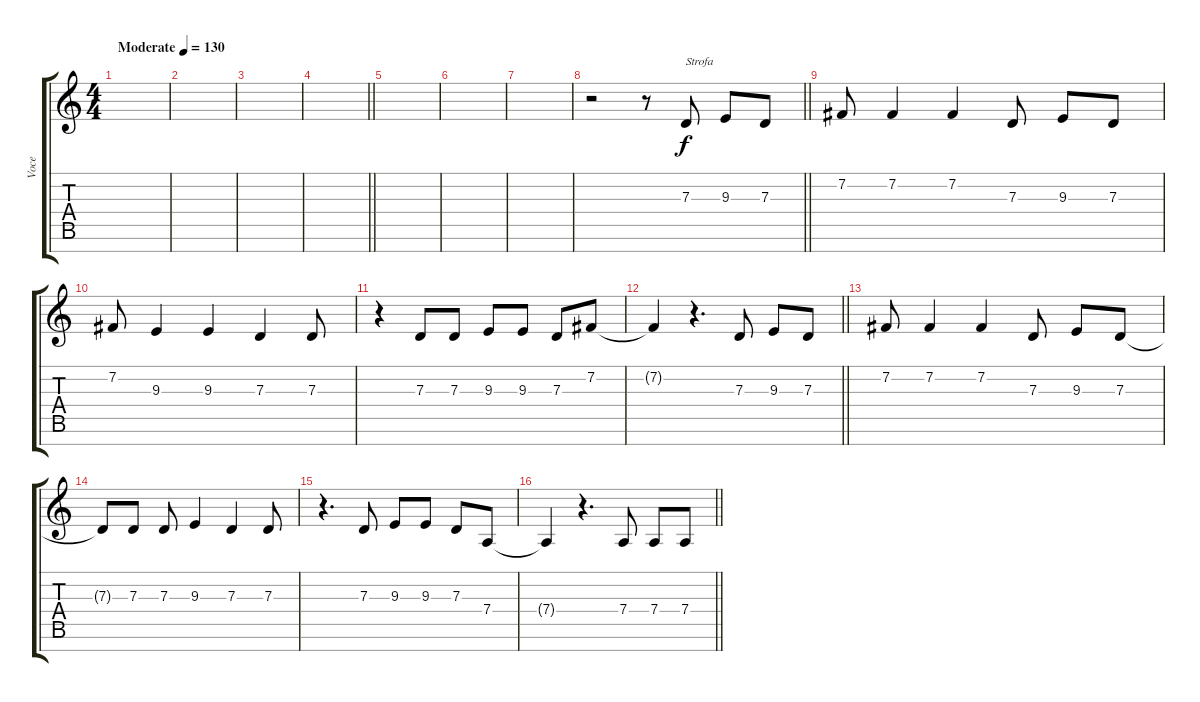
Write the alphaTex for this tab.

\track ("Voce" "Voce") {instrument lead1square}
\staff {score tabs}
\tuning (E4 B3 G3 D3 A2 E2 B1) {hide}
\ts (4 4)
\tempo (130 "Moderate")
\clef g2
\ks c
|
|
|
\barLineRight lightlight
|
|
|
|
\barLineRight lightlight
r.2 r.8 7.3.8{txt "Strofa"} 9.3.8 7.3.8 |
7.2.8 7.2.4 7.2.4 7.3.8 9.3.8 7.3.8 |
7.2.8 9.3.4 9.3.4 7.3.4 7.3.8 |
r.4 7.3.8 7.3.8 9.3.8 9.3.8 7.3.8 7.2.8 |
\barLineRight lightlight
7.2{t}.4 r.4{d} 7.3.8 9.3.8 7.3.8 |
7.2.8 7.2.4 7.2.4 7.3.8 9.3.8 7.3.8 |
7.3{t}.8 7.3.8 7.3.8 9.3.4 7.3.4 7.3.8 |
r.4{d} 7.3.8 9.3.8 9.3.8 7.3.8 7.4.8 |
\barLineRight lightlight
7.4{t}.4 r.4{d} 7.4.8 7.4.8 7.4.8
